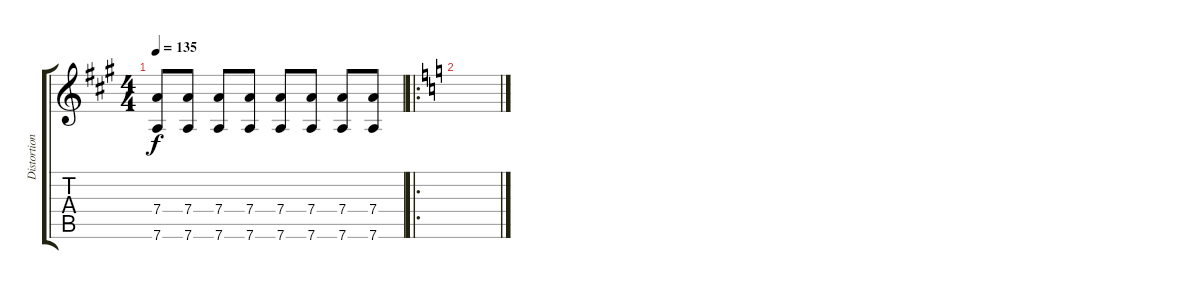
\track ("Distortion guitar" "Distortion") {instrument distortionguitar}
\staff {score tabs}
\tuning (E4 B3 G3 D3 A2 D2) {hide}
\ts (4 4)
\tempo 135
\clef g2
\ks a
(7.4 7.6).8{dy f} (7.4 7.6).8 (7.4 7.6).8 (7.4 7.6).8 (7.4 7.6).8 (7.4 7.6).8 (7.4 7.6).8 (7.4 7.6).8 |
\ro
\ks c
